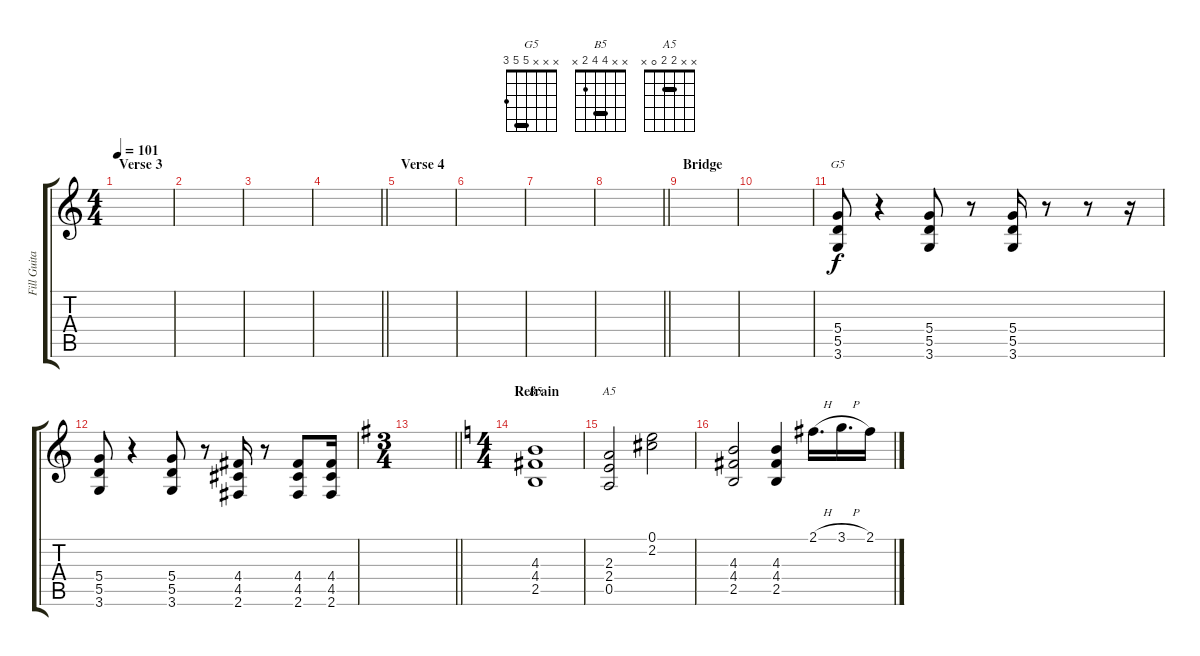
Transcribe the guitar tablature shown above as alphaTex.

\track ("Fill Guitar" "Fill Guita") {instrument overdrivenguitar}
\staff {score tabs}
\tuning (E4 B3 G3 D3 A2 E2) {hide}
\chord ("G5" x x x 5 5 3) {barre 5}
\chord ("B5" x x 4 4 2 x) {barre 4}
\chord ("A5" x x 2 2 0 x) {barre 2}
\ts (4 4)
\section ("" "Verse 3")
\tempo 101
\clef g2
\ks c
|
|
|
\barLineRight lightlight
|
\section ("" "Verse 4")
|
|
|
\barLineRight lightlight
|
\section ("" "Bridge")
|
|
(5.4 5.5 3.6).8{ch "G5"} r.4 (5.4 5.5 3.6).8 r.8 (5.4 5.5 3.6).16 r.8 r.8 r.16 |
(5.4 5.5 3.6).8 r.4 (5.4 5.5 3.6).8 r.8 (4.4 4.5 2.6).16 r.8 (4.4 4.5 2.6).8 (4.4 4.5 2.6).16 |
\ts (3 4)
\barLineRight lightlight
\ks g
|
\ts (4 4)
\section ("" "Refrain")
\ks c
(4.3 4.4 2.5).1{ch "B5"} |
(2.3 2.4 0.5).2{ch "A5"} (0.1 2.2).2 |
(4.3 4.4 2.5).2 (4.3 4.4 2.5).4 2.1{h}.16{d} 3.1{h}.16{d} 2.1.16
